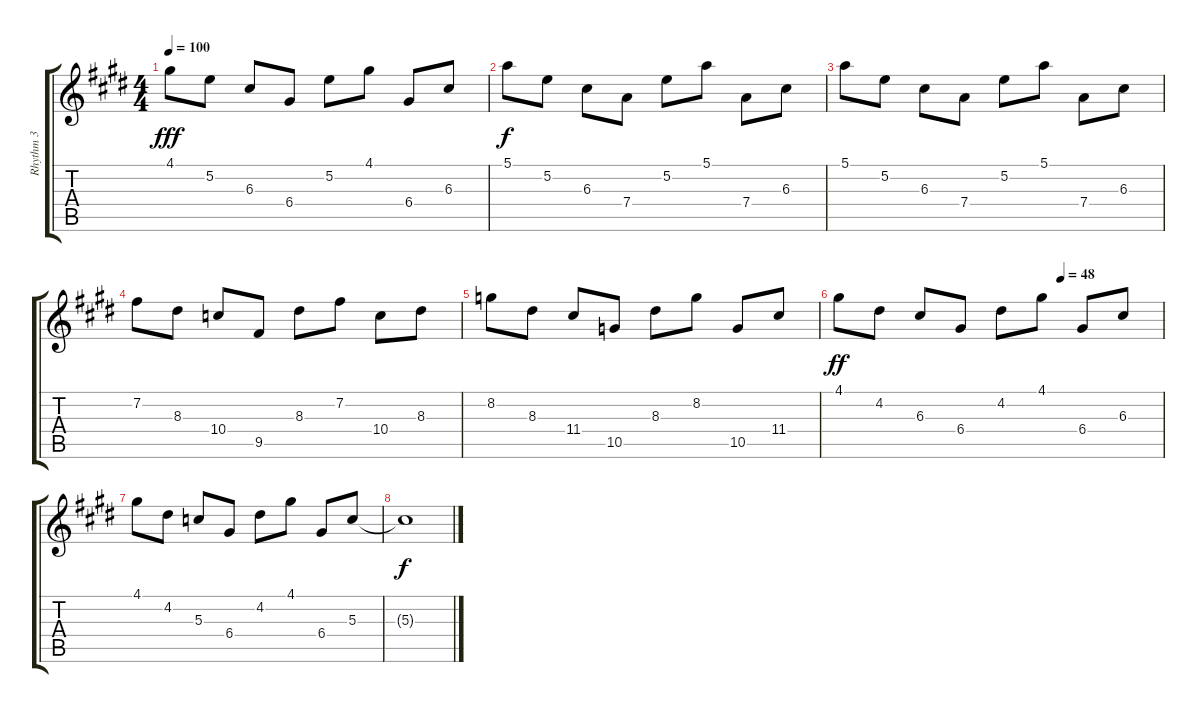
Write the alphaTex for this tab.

\track ("Rhythm 3" "Rhythm 3") {instrument panflute}
\staff {score tabs}
\tuning (E5 B4 G4 D4 A3 E3) {hide}
\ts (4 4)
\tempo 100
\clef g2
\ks e
4.1.8{dy fff} 5.2.8 6.3.8 6.4.8 5.2.8 4.1.8 6.4.8 6.3.8 |
5.1.8{dy f} 5.2.8 6.3.8 7.4.8 5.2.8 5.1.8 7.4.8 6.3.8 |
5.1.8 5.2.8 6.3.8 7.4.8 5.2.8 5.1.8 7.4.8 6.3.8 |
7.2.8 8.3.8 10.4.8 9.5.8 8.3.8 7.2.8 10.4.8 8.3.8 |
8.2.8 8.3.8 11.4.8 10.5.8 8.3.8 8.2.8 10.5.8 11.4.8 |
\tempo (48 0.6875)
4.1.8{dy ff} 4.2.8 6.3.8 6.4.8 4.2.8 4.1.8 6.4.8 6.3.8 |
4.1.8 4.2.8 5.3.8 6.4.8 4.2.8 4.1.8 6.4.8 5.3.8 |
5.3{t}.1{dy f}
